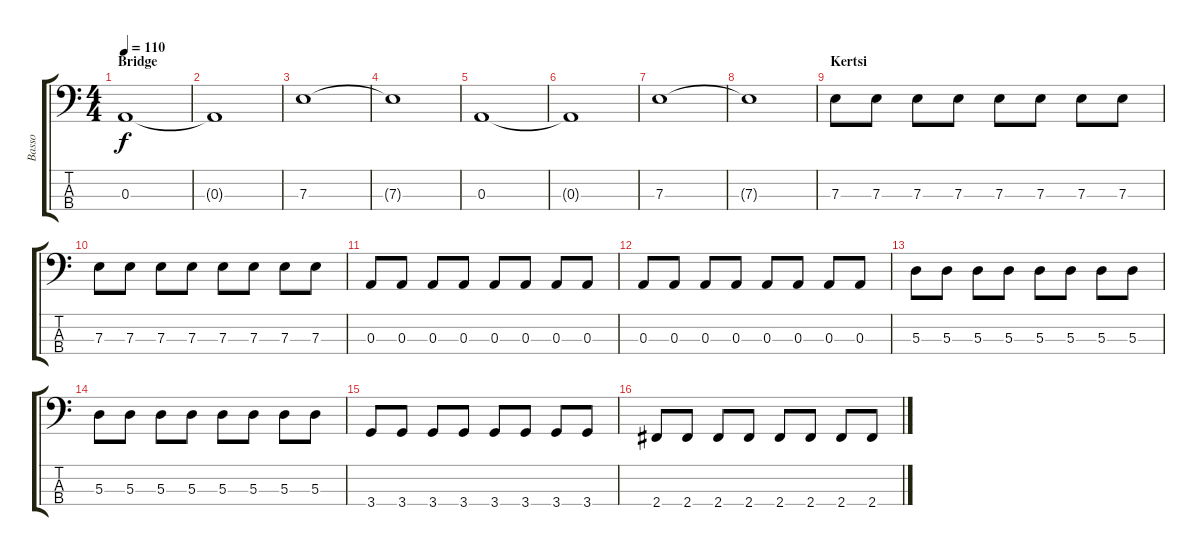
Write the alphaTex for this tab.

\track ("Basso" "Basso") {instrument electricbassfinger}
\staff {score tabs}
\tuning (G2 D2 A1 E1) {hide}
\ts (4 4)
\section ("" "Bridge")
\tempo 110
\clef f4
\ks c
0.3.1{dy f} |
0.3{t}.1 |
7.3.1 |
7.3{t}.1 |
0.3.1 |
0.3{t}.1 |
7.3.1 |
7.3{t}.1 |
\section ("" "Kertsi")
7.3.8 7.3.8 7.3.8 7.3.8 7.3.8 7.3.8 7.3.8 7.3.8 |
7.3.8 7.3.8 7.3.8 7.3.8 7.3.8 7.3.8 7.3.8 7.3.8 |
0.3.8 0.3.8 0.3.8 0.3.8 0.3.8 0.3.8 0.3.8 0.3.8 |
0.3.8 0.3.8 0.3.8 0.3.8 0.3.8 0.3.8 0.3.8 0.3.8 |
5.3.8 5.3.8 5.3.8 5.3.8 5.3.8 5.3.8 5.3.8 5.3.8 |
5.3.8 5.3.8 5.3.8 5.3.8 5.3.8 5.3.8 5.3.8 5.3.8 |
3.4.8 3.4.8 3.4.8 3.4.8 3.4.8 3.4.8 3.4.8 3.4.8 |
2.4.8 2.4.8 2.4.8 2.4.8 2.4.8 2.4.8 2.4.8 2.4.8
